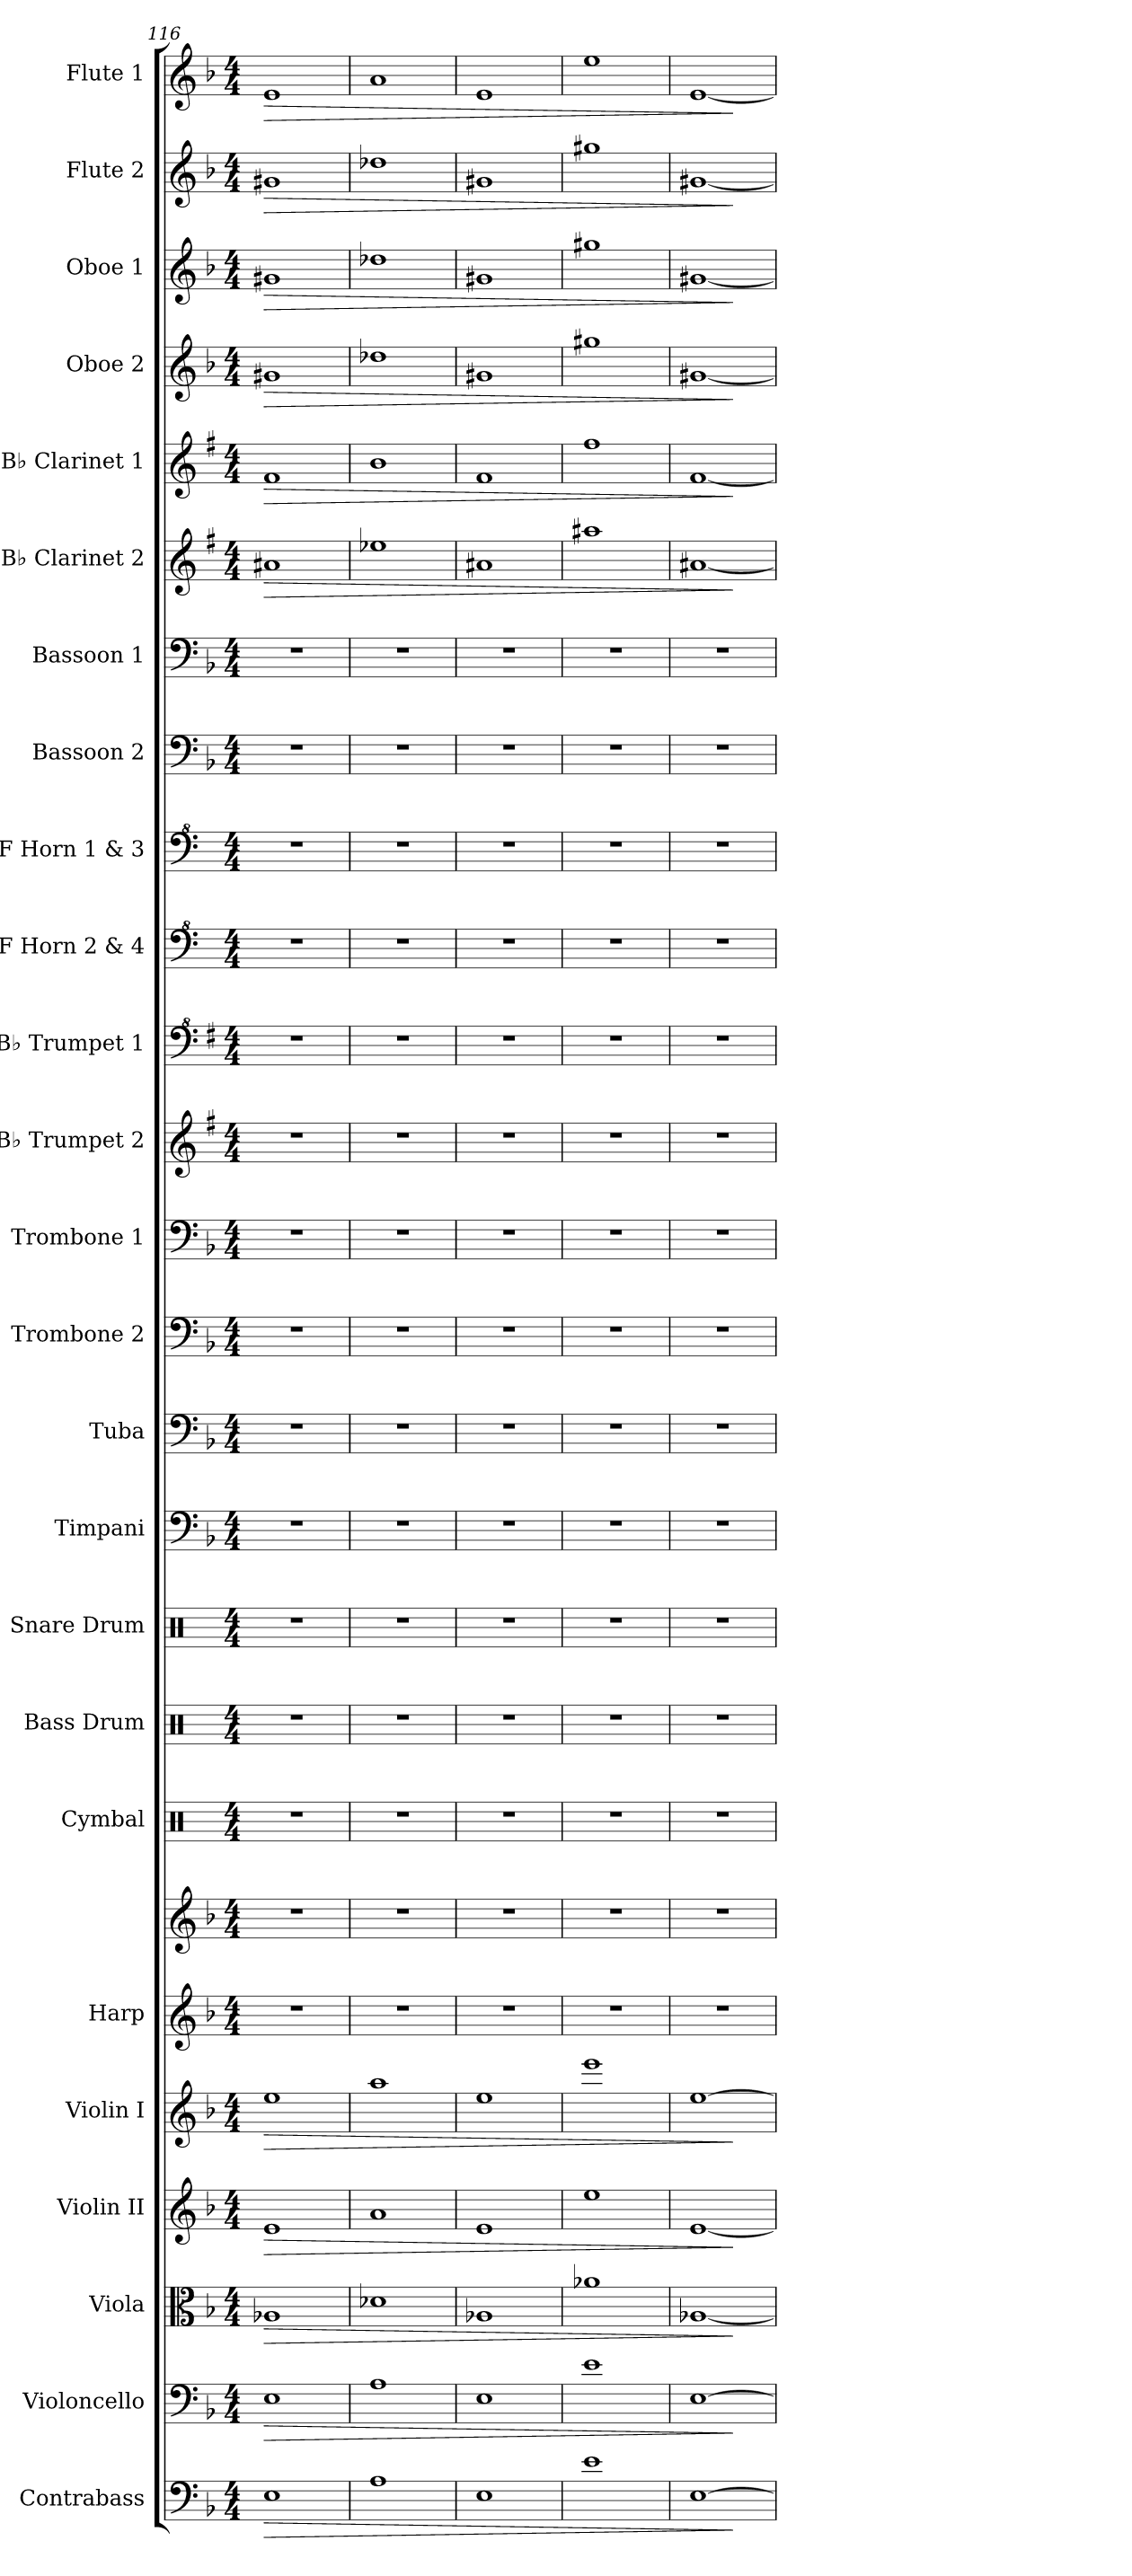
**kern	**dynam	**kern	**dynam	**kern	**dynam	**kern	**dynam	**kern	**dynam	**kern	**kern	**kern	**kern	**kern	**kern	**kern	**kern	**kern	**kern	**kern	**kern	**kern	**kern	**kern	**kern	**dynam	**kern	**dynam	**kern	**dynam	**kern	**dynam	**kern	**dynam	**kern	**dynam
*part25	*part25	*part24	*part24	*part23	*part23	*part22	*part22	*part21	*part21	*part20	*part20	*part19	*part18	*part17	*part16	*part15	*part14	*part13	*part12	*part11	*part10	*part9	*part8	*part7	*part6	*part6	*part5	*part5	*part4	*part4	*part3	*part3	*part2	*part2	*part1	*part1
*staff26	*staff26	*staff25	*staff25	*staff24	*staff24	*staff23	*staff23	*staff22	*staff22	*staff21	*staff20	*staff19	*staff18	*staff17	*staff16	*staff15	*staff14	*staff13	*staff12	*staff11	*staff10	*staff9	*staff8	*staff7	*staff6	*staff6	*staff5	*staff5	*staff4	*staff4	*staff3	*staff3	*staff2	*staff2	*staff1	*staff1
*I"Contrabass	*	*I"Violoncello	*	*I"Viola	*	*I"Violin II	*	*I"Violin I	*	*I"Harp	*	*I"Cymbal	*I"Bass Drum	*I"Snare Drum	*I"Timpani	*I"Tuba	*I"Trombone 2	*I"Trombone 1	*I"B♭ Trumpet 2	*I"B♭ Trumpet 1	*I"F Horn 2 &amp; 4	*I"F Horn 1 &amp; 3	*I"Bassoon 2	*I"Bassoon 1	*I"B♭ Clarinet 2	*	*I"B♭ Clarinet 1	*	*I"Oboe 2	*	*I"Oboe 1	*	*I"Flute 2	*	*I"Flute 1	*
*I'Cb.	*	*I'Vc.	*	*I'Vla.	*	*I'Vln. 2	*	*I'Vln. 1	*	*I'Hrp.	*	*I'Cym.	*I'B. Dr.	*I'Sn. Dr.	*I'Timp.	*I'Tba.	*I'Tbn. 2	*I'Tbn. 1	*I'B♭ Tpt. 2	*I'B♭ Tpt. 1	*I'F Hn. 2 4	*I'F Hn. 1 3	*I'Bsn. 2	*I'Bsn. 1	*I'B♭ Cl. 2	*	*I'B♭ Cl. 1	*	*I'Ob. 2	*	*I'Ob. 1	*	*I'Fl. 2	*	*I'Fl. 1	*
*clefF4	*	*clefF4	*	*clefC3	*	*clefG2	*	*clefG2	*	*clefG2	*clefG2	*clefX	*clefX	*clefX	*clefF4	*clefF4	*clefF4	*clefF4	*clefG2	*clefF^4	*clefF^4	*clefF^4	*clefF4	*clefF4	*clefG2	*	*clefG2	*	*clefG2	*	*clefG2	*	*clefG2	*	*clefG2	*
*ITrd7c12	*	*	*	*	*	*	*	*	*	*	*	*	*	*	*	*	*	*	*ITrd1c2	*ITrd1c2	*ITrd4c7	*ITrd4c7	*	*	*ITrd1c2	*	*ITrd1c2	*	*	*	*	*	*	*	*	*
*k[b-]	*	*k[b-]	*	*k[b-]	*	*k[b-]	*	*k[b-]	*	*k[b-]	*k[b-]	*k[]	*k[]	*k[]	*k[b-]	*k[b-]	*k[b-]	*k[b-]	*k[b-]	*k[b-]	*k[b-]	*k[b-]	*k[b-]	*k[b-]	*k[b-]	*	*k[b-]	*	*k[b-]	*	*k[b-]	*	*k[b-]	*	*k[b-]	*
*M4/4	*	*M4/4	*	*M4/4	*	*M4/4	*	*M4/4	*	*M4/4	*M4/4	*M4/4	*M4/4	*M4/4	*M4/4	*M4/4	*M4/4	*M4/4	*M4/4	*M4/4	*M4/4	*M4/4	*M4/4	*M4/4	*M4/4	*	*M4/4	*	*M4/4	*	*M4/4	*	*M4/4	*	*M4/4	*
=116	=116	=116	=116	=116	=116	=116	=116	=116	=116	=116	=116	=116	=116	=116	=116	=116	=116	=116	=116	=116	=116	=116	=116	=116	=116	=116	=116	=116	=116	=116	=116	=116	=116	=116	=116	=116
!	!LO:HP:b	!	!LO:HP:b	!	!LO:HP:b	!	!LO:HP:b	!	!LO:HP:b	!	!	!	!	!	!	!	!	!	!	!	!	!	!	!	!	!LO:HP:b	!	!LO:HP:b	!	!LO:HP:b	!	!LO:HP:b	!	!LO:HP:b	!	!LO:HP:b
1EE	>	1E	>	1A-X	>	1e	>	1ee	>	1r	1r	1r	1r	1r	1r	1r	1r	1r	1r	1r	1r	1r	1r	1r	1g#X	>	1e	>	1g#X	>	1g#X	>	1g#X	>	1e	>
=117	=117	=117	=117	=117	=117	=117	=117	=117	=117	=117	=117	=117	=117	=117	=117	=117	=117	=117	=117	=117	=117	=117	=117	=117	=117	=117	=117	=117	=117	=117	=117	=117	=117	=117	=117	=117
1AA	.	1A	.	1d-X	.	1a	.	1aa	.	1r	1r	1r	1r	1r	1r	1r	1r	1r	1r	1r	1r	1r	1r	1r	1dd-X	.	1a	.	1dd-X	.	1dd-X	.	1dd-X	.	1a	.
=118	=118	=118	=118	=118	=118	=118	=118	=118	=118	=118	=118	=118	=118	=118	=118	=118	=118	=118	=118	=118	=118	=118	=118	=118	=118	=118	=118	=118	=118	=118	=118	=118	=118	=118	=118	=118
1EE	.	1E	.	1A-X	.	1e	.	1ee	.	1r	1r	1r	1r	1r	1r	1r	1r	1r	1r	1r	1r	1r	1r	1r	1g#X	.	1e	.	1g#X	.	1g#X	.	1g#X	.	1e	.
=119	=119	=119	=119	=119	=119	=119	=119	=119	=119	=119	=119	=119	=119	=119	=119	=119	=119	=119	=119	=119	=119	=119	=119	=119	=119	=119	=119	=119	=119	=119	=119	=119	=119	=119	=119	=119
1E	.	1e	.	1a-X	.	1ee	.	1eee	.	1r	1r	1r	1r	1r	1r	1r	1r	1r	1r	1r	1r	1r	1r	1r	1gg#X	.	1ee	.	1gg#X	.	1gg#X	.	1gg#X	.	1ee	.
=120	=120	=120	=120	=120	=120	=120	=120	=120	=120	=120	=120	=120	=120	=120	=120	=120	=120	=120	=120	=120	=120	=120	=120	=120	=120	=120	=120	=120	=120	=120	=120	=120	=120	=120	=120	=120
[1EE	.	[1E	.	[1A-X	.	[1e	.	[1ee	.	1r	1r	1r	1r	1r	1r	1r	1r	1r	1r	1r	1r	1r	1r	1r	[1g#X	.	[1e	.	[1g#X	.	[1g#X	.	[1g#X	.	[1e	.
.	]	.	]	.	]	.	]	.	]	.	.	.	.	.	.	.	.	.	.	.	.	.	.	.	.	]	.	]	.	]	.	]	.	]	.	]
=	=	=	=	=	=	=	=	=	=	=	=	=	=	=	=	=	=	=	=	=	=	=	=	=	=	=	=	=	=	=	=	=	=	=	=	=
*-	*-	*-	*-	*-	*-	*-	*-	*-	*-	*-	*-	*-	*-	*-	*-	*-	*-	*-	*-	*-	*-	*-	*-	*-	*-	*-	*-	*-	*-	*-	*-	*-	*-	*-	*-	*-
